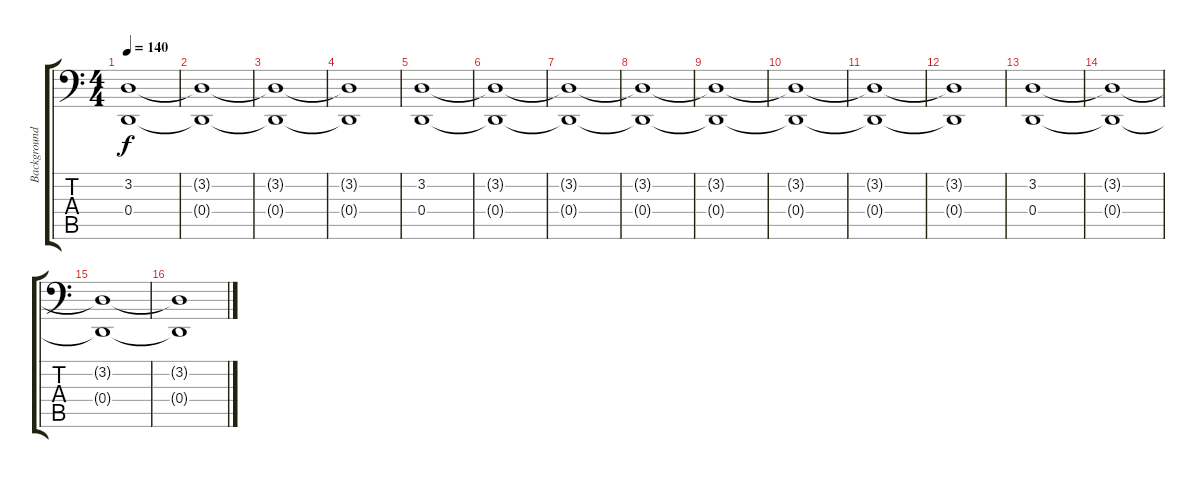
\track ("Background Noise" "Background") {instrument applause}
\staff {score tabs}
\tuning (E3 B2 G2 D2 A1 D1) {hide}
\ts (4 4)
\tempo 140
\clef f4
\ks c
(3.2{t} 0.4{t}).1{dy f} |
(3.2{t} 0.4{t}).1 |
(3.2{t} 0.4{t}).1 |
(3.2{t} 0.4{t}).1 |
(3.2 0.4).1 |
(3.2{t} 0.4{t}).1 |
(3.2{t} 0.4{t}).1 |
(3.2{t} 0.4{t}).1 |
(3.2{t} 0.4{t}).1 |
(3.2{t} 0.4{t}).1 |
(3.2{t} 0.4{t}).1 |
(3.2{t} 0.4{t}).1 |
(3.2 0.4).1 |
(3.2{t} 0.4{t}).1 |
(3.2{t} 0.4{t}).1 |
(3.2{t} 0.4{t}).1
